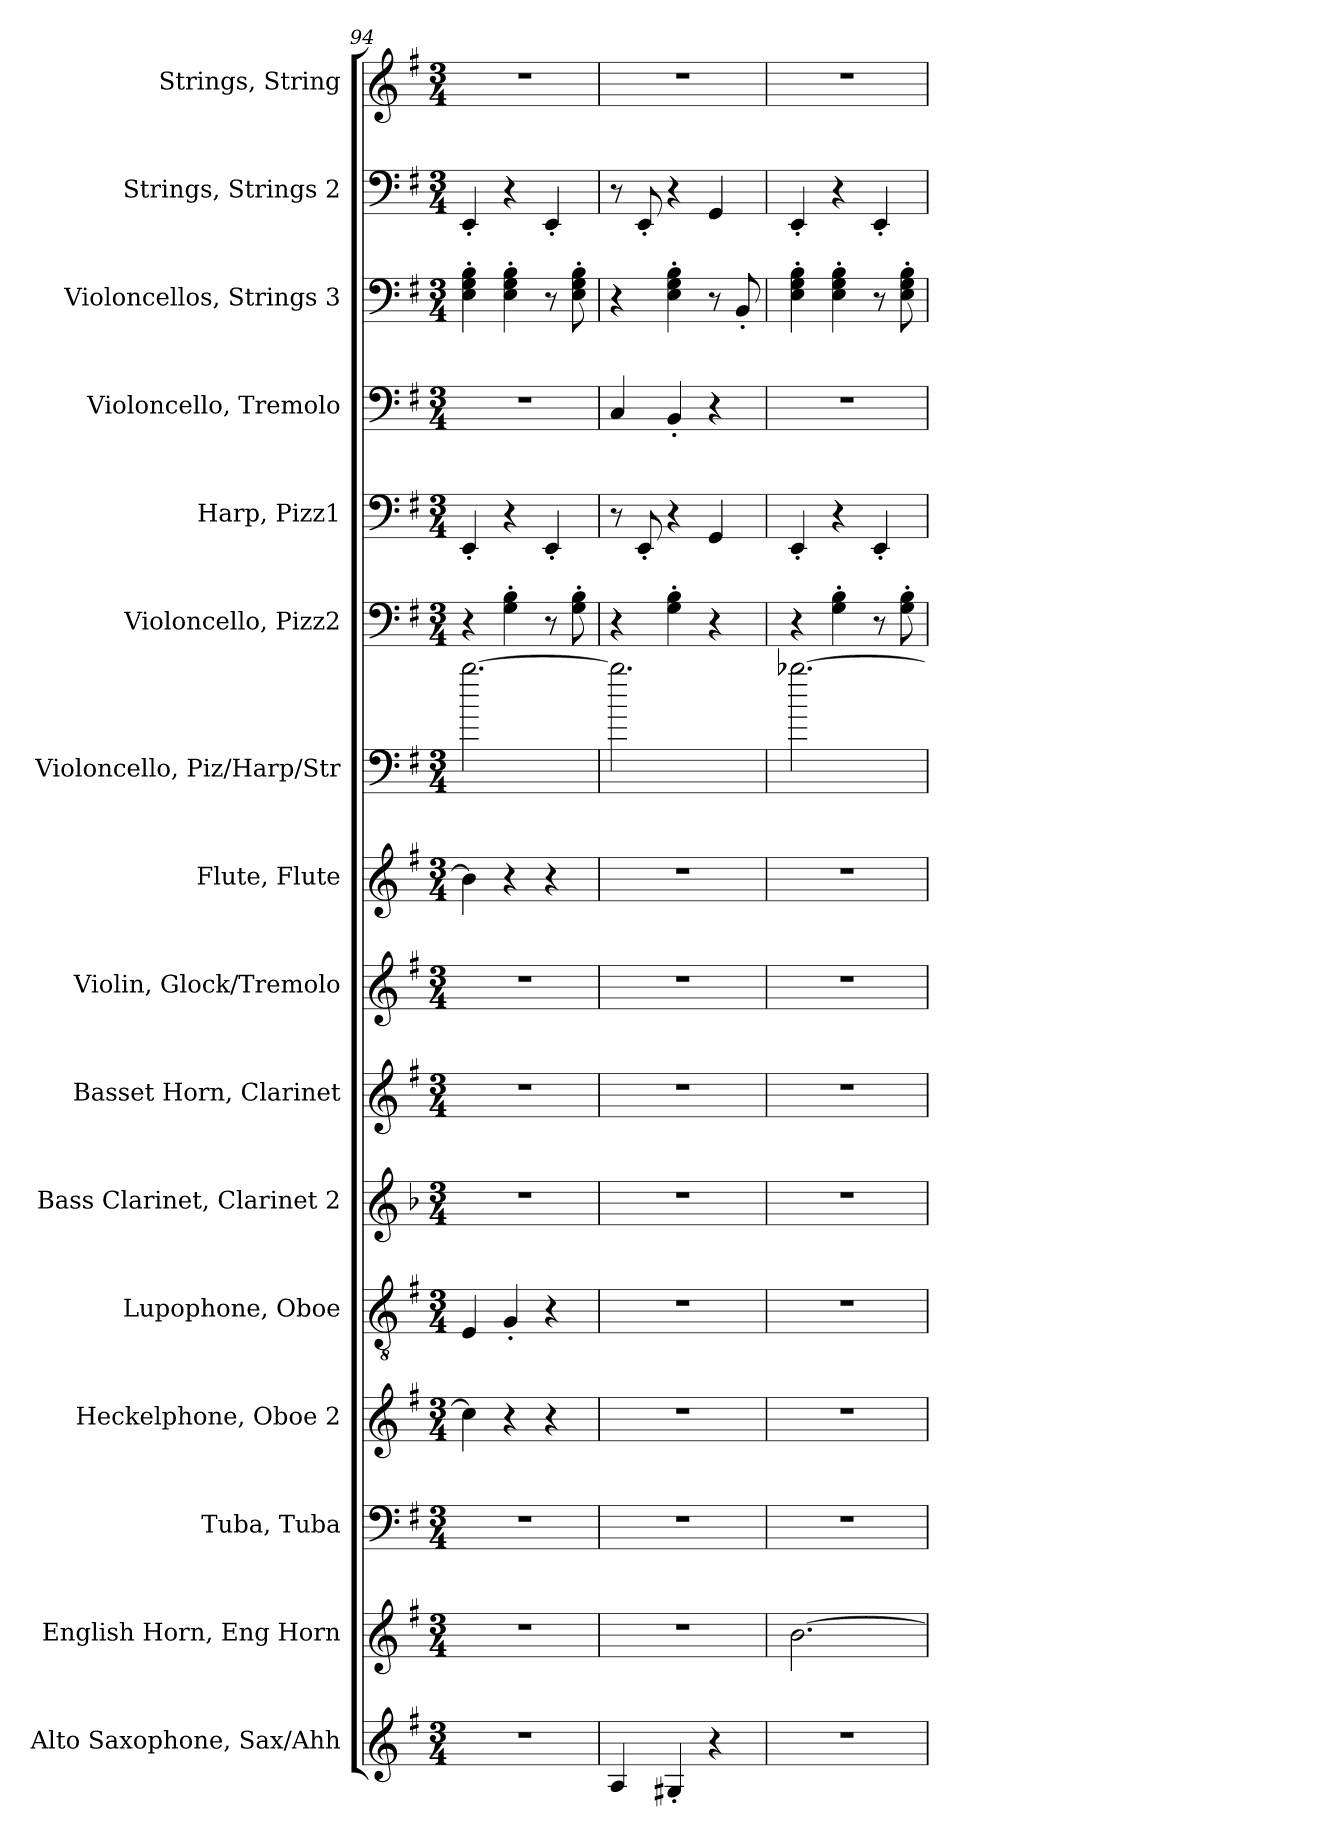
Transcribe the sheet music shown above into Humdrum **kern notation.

**kern	**kern	**kern	**kern	**kern	**kern	**kern	**kern	**kern	**kern	**kern	**kern	**kern	**kern	**kern	**kern
*part16	*part15	*part14	*part13	*part12	*part11	*part10	*part9	*part8	*part7	*part6	*part5	*part4	*part3	*part2	*part1
*staff16	*staff15	*staff14	*staff13	*staff12	*staff11	*staff10	*staff9	*staff8	*staff7	*staff6	*staff5	*staff4	*staff3	*staff2	*staff1
*I"Alto Saxophone, Sax/Ahh	*I"English Horn, Eng Horn	*I"Tuba, Tuba	*I"Heckelphone, Oboe 2	*I"Lupophone, Oboe	*I"Bass Clarinet, Clarinet 2	*I"Basset Horn, Clarinet	*I"Violin, Glock/Tremolo	*I"Flute, Flute	*I"Violoncello, Piz/Harp/Str	*I"Violoncello, Pizz2	*I"Harp, Pizz1	*I"Violoncello, Tremolo	*I"Violoncellos, Strings 3	*I"Strings, Strings 2	*I"Strings, String
*I'A. Sax.	*I'E. Hn.	*I'Tba.	*I'Hph.	*I'Lph.	*I'B. Cl.	*I'Ba. Hn.	*I'Vln.	*I'Fl.	*I'Vc.	*I'Vc.	*I'Hrp.	*I'Vc.	*I'Vcs.	*I'St.	*I'St.
*clefG2	*clefG2	*clefF4	*clefG2	*clefGv2	*clefG2	*clefG2	*clefG2	*clefG2	*clefF4	*clefF4	*clefF4	*clefF4	*clefF4	*clefF4	*clefG2
*ITrd5c9	*ITrd4c7	*	*ITrd7c12	*ITrd7c12	*ITrd8c14	*ITrd4c7	*	*	*	*	*	*	*	*	*
*k[b-e-]	*k[]	*k[f#]	*k[f#]	*k[f#]	*k[b-]	*k[]	*k[f#]	*k[f#]	*k[f#]	*k[f#]	*k[f#]	*k[f#]	*k[f#]	*k[f#]	*k[f#]
*M3/4	*M3/4	*M3/4	*M3/4	*M3/4	*M3/4	*M3/4	*M3/4	*M3/4	*M3/4	*M3/4	*M3/4	*M3/4	*M3/4	*M3/4	*M3/4
=94	=94	=94	=94	=94	=94	=94	=94	=94	=94	=94	=94	=94	=94	=94	=94
2.r	2.r	2.r	4c\]	4EE/	2.r	2.r	2.r	4b\]	[2.bb\	4r	4EE'/	2.r	4E\' 4G\' 4B\'	4EE'/	2.r
.	.	.	4r	4GG'/	.	.	.	4r	.	4G\' 4B\'	4r	.	4E\' 4G\' 4B\'	4r	.
.	.	.	4r	4r	.	.	.	4r	.	8r	4EE'/	.	8r	4EE'/	.
.	.	.	.	.	.	.	.	.	.	8G\' 8B\'	.	.	8E\' 8G\' 8B\'	.	.
=95	=95	=95	=95	=95	=95	=95	=95	=95	=95	=95	=95	=95	=95	=95	=95
4C/	2.r	2.r	2.r	2.r	2.r	2.r	2.r	2.r	2.bb\]	4r	8r	4C/	4r	8r	2.r
.	.	.	.	.	.	.	.	.	.	.	8EE'/	.	.	8EE'/	.
4BBn'/	.	.	.	.	.	.	.	.	.	4G\' 4B\'	4r	4BB'/	4E\' 4G\' 4B\'	4r	.
4r	.	.	.	.	.	.	.	.	.	4r	4GG/	4r	8r	4GG/	.
.	.	.	.	.	.	.	.	.	.	.	.	.	8BB'/	.	.
=96	=96	=96	=96	=96	=96	=96	=96	=96	=96	=96	=96	=96	=96	=96	=96
2.r	[2.e\	2.r	2.r	2.r	2.r	2.r	2.r	2.r	[2.bb-X\	4r	4EE'/	2.r	4E\' 4G\' 4B\'	4EE'/	2.r
.	.	.	.	.	.	.	.	.	.	4G\' 4B\'	4r	.	4E\' 4G\' 4B\'	4r	.
.	.	.	.	.	.	.	.	.	.	8r	4EE'/	.	8r	4EE'/	.
.	.	.	.	.	.	.	.	.	.	8G\' 8B\'	.	.	8E\' 8G\' 8B\'	.	.
=	=	=	=	=	=	=	=	=	=	=	=	=	=	=	=
*-	*-	*-	*-	*-	*-	*-	*-	*-	*-	*-	*-	*-	*-	*-	*-
